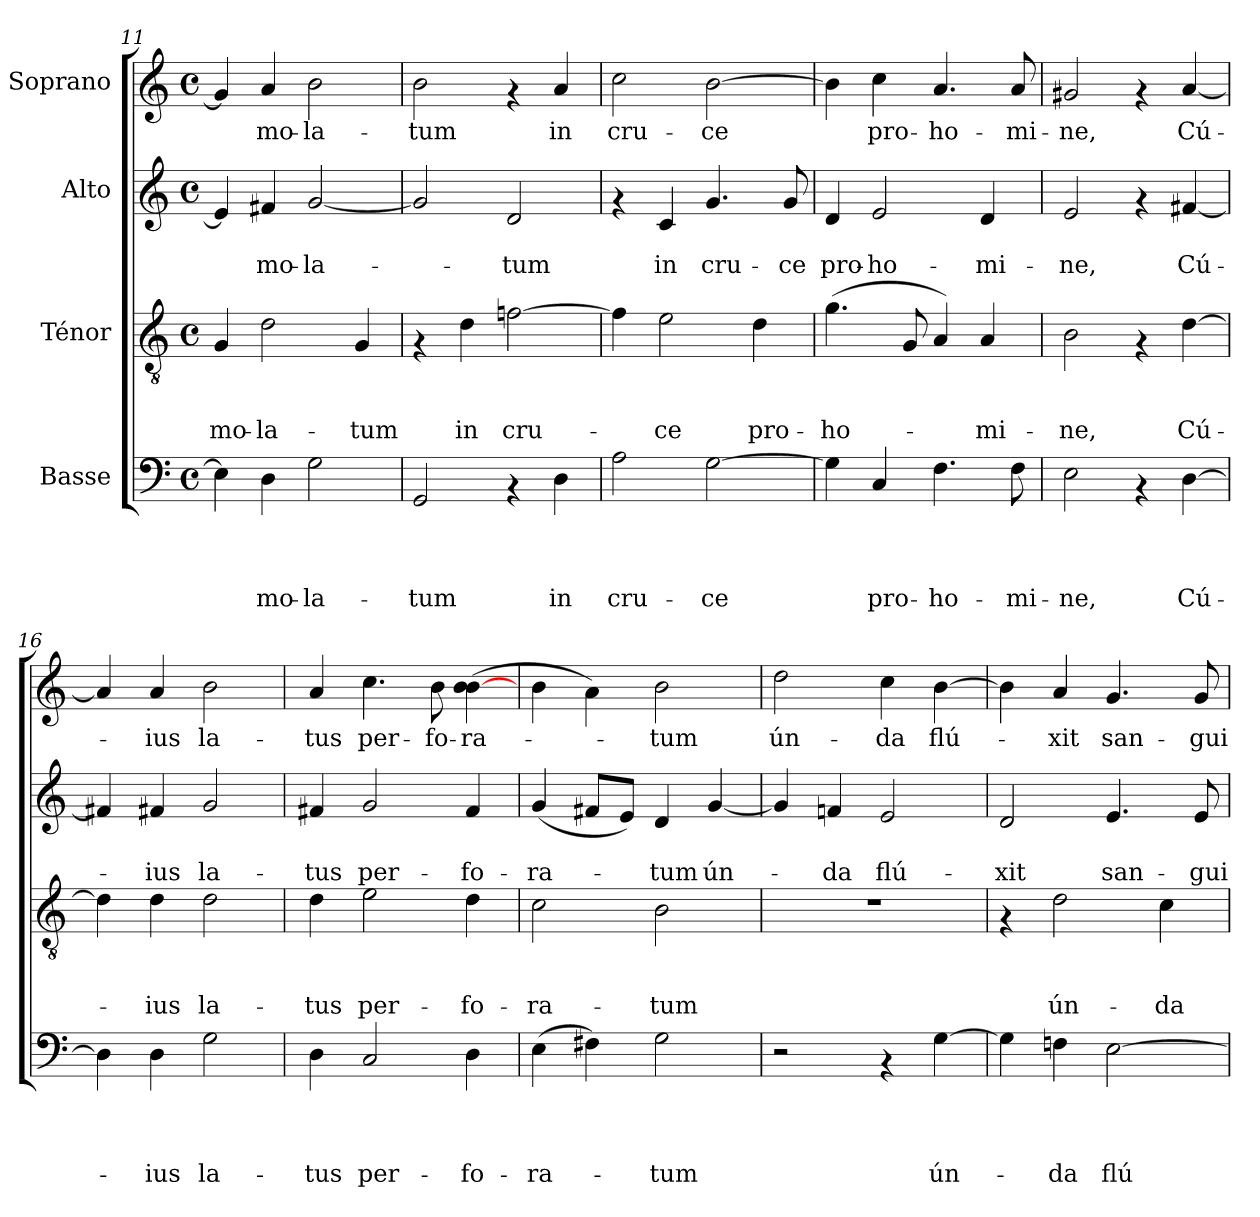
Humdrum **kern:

**kern	**text	**text	**text	**text	**kern	**text	**text	**text	**kern	**text	**text	**kern	**text
*part4	*part4	*part4	*part4	*part4	*part3	*part3	*part3	*part3	*part2	*part2	*part2	*part1	*part1
*staff4	*staff4	*staff4	*staff4	*staff4	*staff3	*staff3	*staff3	*staff3	*staff2	*staff2	*staff2	*staff1	*staff1
*I"Basse	*	*	*	*	*I"Ténor	*	*	*	*I"Alto	*	*	*I"Soprano	*
*clefF4	*	*	*	*	*clefGv2	*	*	*	*clefG2	*	*	*clefG2	*
*k[]	*	*	*	*	*k[]	*	*	*	*k[]	*	*	*k[]	*
*C:	*	*	*	*	*C:	*	*	*	*C:	*	*	*C:	*
*M4/4	*	*	*	*	*M4/4	*	*	*	*M4/4	*	*	*M4/4	*
*met(c)	*	*	*	*	*met(c)	*	*	*	*met(c)	*	*	*met(c)	*
=11	=11	=11	=11	=11	=11	=11	=11	=11	=11	=11	=11	=11	=11
!	!	!	!	!	!	!	!	!LO:LY:b	!	!	!	!	!
4E\]	.	.	.	.	4G/	.	.	-mo-	4e/]	.	.	4g/]	.
!	!	!	!	!LO:LY:b	!	!	!	!LO:LY:b	!	!	!LO:LY:b	!	!LO:LY:b
4D\	.	.	.	-mo-	2d\	.	.	-la-	4f#X/	.	-mo-	4a/	-mo-
!	!	!	!	!LO:LY:b	!	!	!	!	!	!	!LO:LY:b	!	!LO:LY:b
2G\	.	.	.	-la-	.	.	.	.	[<2g/	.	-la-	2b\	-la-
!	!	!	!	!	!	!	!	!LO:LY:b	!	!	!	!	!
.	.	.	.	.	4G/	.	.	-tum	.	.	.	.	.
=12	=12	=12	=12	=12	=12	=12	=12	=12	=12	=12	=12	=12	=12
!	!	!	!	!LO:LY:b	!	!	!	!	!	!	!	!	!LO:LY:b
2GG/	.	.	.	-tum	4rF	.	.	.	2g/]	.	.	2b\	-tum
!	!	!	!	!	!	!	!	!LO:LY:b	!	!	!	!	!
.	.	.	.	.	4d\	.	.	in	.	.	.	.	.
!	!	!	!	!	!	!	!	!LO:LY:b	!	!	!LO:LY:b	!	!
4rAA	.	.	.	.	[>2fn\	.	.	cru-	2d/	.	-tum	4rf	.
!	!	!	!	!LO:LY:b	!	!	!	!	!	!	!	!	!LO:LY:b
4D\	.	.	.	in	.	.	.	.	.	.	.	4a/	in
=13	=13	=13	=13	=13	=13	=13	=13	=13	=13	=13	=13	=13	=13
!	!	!	!	!LO:LY:b	!	!	!	!	!	!	!	!	!LO:LY:b
2A\	.	.	.	cru-	4f\]	.	.	.	4rf	.	.	2cc\	cru-
!	!	!	!	!	!	!	!	!LO:LY:b	!	!	!LO:LY:b	!	!
.	.	.	.	.	2e\	.	.	-ce	4c/	.	in	.	.
!	!	!	!	!LO:LY:b	!	!	!	!	!	!	!LO:LY:b	!	!LO:LY:b
[<2G\	.	.	.	-ce	.	.	.	.	4.g/	.	cru-	[<2b\	-ce
!	!	!	!	!	!	!	!	!LO:LY:b	!	!	!	!	!
.	.	.	.	.	4d\	.	.	pro-	.	.	.	.	.
!	!	!	!	!	!	!	!	!	!	!	!LO:LY:b	!	!
.	.	.	.	.	.	.	.	.	8g/	.	-ce	.	.
!!LO:PB:g=z
=14	=14	=14	=14	=14	=14	=14	=14	=14	=14	=14	=14	=14	=14
!	!	!	!	!	!	!	!	!LO:LY:b	!	!	!LO:LY:b	!	!
4G\]	.	.	.	.	(>4.g\	.	.	-ho-	4d/	.	pro-	4b\]	.
!	!	!	!	!LO:LY:b	!	!	!	!	!	!	!LO:LY:b	!	!LO:LY:b
4C/	.	.	.	pro-	.	.	.	.	2e/	.	-ho-	4cc\	pro-
.	.	.	.	.	8G/	.	.	.	.	.	.	.	.
!	!	!	!	!LO:LY:b	!	!	!	!	!	!	!	!	!LO:LY:b
4.F\	.	.	.	-ho-	4A/)	.	.	.	.	.	.	4.a/	-ho-
!	!	!	!	!	!	!	!	!LO:LY:b	!	!	!LO:LY:b	!	!
.	.	.	.	.	4A/	.	.	-mi-	4d/	.	-mi-	.	.
!	!	!	!	!LO:LY:b	!	!	!	!	!	!	!	!	!LO:LY:b
8F\	.	.	.	-mi-	.	.	.	.	.	.	.	8a/	-mi-
=15	=15	=15	=15	=15	=15	=15	=15	=15	=15	=15	=15	=15	=15
!	!	!	!	!LO:LY:b	!	!	!	!LO:LY:b	!	!	!LO:LY:b	!	!LO:LY:b
2E\	.	.	.	-ne,	2B\	.	.	-ne,	2e/	.	-ne,	2g#X/	-ne,
4rAA	.	.	.	.	4rF	.	.	.	4rf	.	.	4rf	.
!	!	!	!	!LO:LY:b	!	!	!	!LO:LY:b	!	!	!LO:LY:b	!	!LO:LY:b
[>4D\	.	.	.	Cú-	[>4d\	.	.	Cú-	[<4f#X/	.	Cú-	[<4a/	Cú-
=16	=16	=16	=16	=16	=16	=16	=16	=16	=16	=16	=16	=16	=16
4D\]	.	.	.	.	4d\]	.	.	.	4f#X/]	.	.	4a/]	.
!	!	!	!	!LO:LY:b	!	!	!	!LO:LY:b	!	!	!LO:LY:b	!	!LO:LY:b
4D\	.	.	.	-ius	4d\	.	.	-ius	4f#X/	.	-ius	4a/	-ius
!	!	!	!	!LO:LY:b	!	!	!	!LO:LY:b	!	!	!LO:LY:b	!	!LO:LY:b
2G\	.	.	.	la-	2d\	.	.	la-	2g/	.	la-	2b\	la-
=17	=17	=17	=17	=17	=17	=17	=17	=17	=17	=17	=17	=17	=17
!	!	!	!	!LO:LY:b	!	!	!	!LO:LY:b	!	!	!LO:LY:b	!	!LO:LY:b
4D\	.	.	.	-tus	4d\	.	.	-tus	4f#X/	.	-tus	4a/	-tus
!	!	!	!	!LO:LY:b	!	!	!	!LO:LY:b	!	!	!LO:LY:b	!	!LO:LY:b
2C/	.	.	.	per-	2e\	.	.	per-	2g/	.	per-	4.cc\	per-
!	!	!	!	!	!	!	!	!	!	!	!	!	!LO:LY:b
.	.	.	.	.	.	.	.	.	.	.	.	8b\	-fo-
!	!	!	!	!LO:LY:b	!	!	!	!LO:LY:b	!	!	!LO:LY:b	!	!LO:LY:b
4D\	.	.	.	-fo-	4d\	.	.	-fo-	4f#/	.	-fo-	(>4b\ [>4b\	-ra-
=18	=18	=18	=18	=18	=18	=18	=18	=18	=18	=18	=18	=18	=18
!	!	!	!	!LO:LY:b	!	!	!	!LO:LY:b	!	!	!LO:LY:b	!	!
(>4E\	.	.	.	-ra-	2c\	.	.	-ra-	(<4g/	.	-ra-	4b\	.
4F#X\)	.	.	.	.	.	.	.	.	8f#X/L	.	.	4a\)	.
.	.	.	.	.	.	.	.	.	8e/J)	.	.	.	.
!	!	!	!	!LO:LY:b	!	!	!	!LO:LY:b	!	!	!LO:LY:b	!	!LO:LY:b
2G\	.	.	.	-tum	2B\	.	.	-tum	4d/	.	-tum	2b\	-tum
!	!	!	!	!	!	!	!	!	!	!	!LO:LY:b	!	!
.	.	.	.	.	.	.	.	.	[<4g/	.	ún-	.	.
=19	=19	=19	=19	=19	=19	=19	=19	=19	=19	=19	=19	=19	=19
!	!	!	!	!	!	!	!	!	!	!	!	!	!LO:LY:b
2r	.	.	.	.	1r	.	.	.	4g/]	.	.	2dd\	ún-
!	!	!	!	!	!	!	!	!	!	!	!LO:LY:b	!	!
.	.	.	.	.	.	.	.	.	4fn/	.	-da	.	.
!	!	!	!	!	!	!	!	!	!	!	!LO:LY:b	!	!LO:LY:b
4rAA	.	.	.	.	.	.	.	.	2e/	.	flú-	4cc\	-da
!	!	!	!	!LO:LY:b	!	!	!	!	!	!	!	!	!LO:LY:b
[>4G\	.	.	.	ún-	.	.	.	.	.	.	.	[>4b\	flú-
!!LO:PB:g=z
=20	=20	=20	=20	=20	=20	=20	=20	=20	=20	=20	=20	=20	=20
!	!	!	!	!	!	!	!	!	!	!	!LO:LY:b	!	!
4G\]	.	.	.	.	4rF	.	.	.	2d/	.	-xit	4b\]	.
!	!	!	!	!LO:LY:b	!	!	!	!LO:LY:b	!	!	!	!	!LO:LY:b
4Fn\	.	.	.	-da	2d\	.	.	ún-	.	.	.	4a/	-xit
!	!	!	!	!LO:LY:b	!	!	!	!	!	!	!LO:LY:b	!	!LO:LY:b
[>2E\	.	.	.	flú-	.	.	.	.	4.e/	.	san-	4.g/	san-
!	!	!	!	!	!	!	!	!LO:LY:b	!	!	!	!	!
.	.	.	.	.	4c\	.	.	-da	.	.	.	.	.
!	!	!	!	!	!	!	!	!	!	!	!LO:LY:b	!	!LO:LY:b
.	.	.	.	.	.	.	.	.	8e/	.	-gui-	8g/	-gui-
=	=	=	=	=	=	=	=	=	=	=	=	=	=
*-	*-	*-	*-	*-	*-	*-	*-	*-	*-	*-	*-	*-	*-
